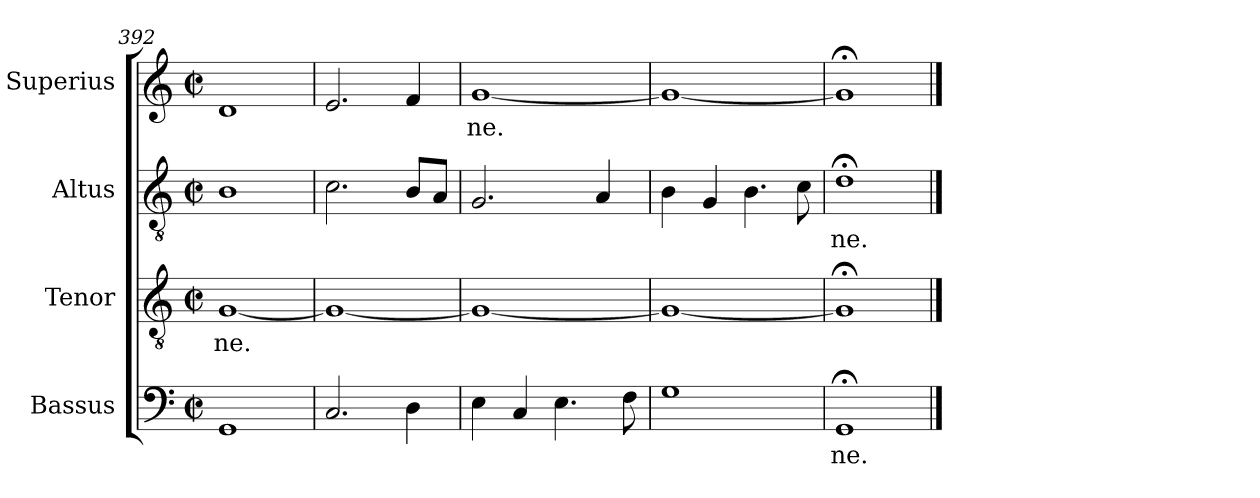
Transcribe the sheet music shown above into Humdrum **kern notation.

**kern	**text	**kern	**text	**kern	**text	**kern	**text
*part4	*part4	*part3	*part3	*part2	*part2	*part1	*part1
*staff4	*staff4	*staff3	*staff3	*staff2	*staff2	*staff1	*staff1
*I"Bassus	*	*I"Tenor	*	*I"Altus	*	*I"Superius	*
*I'B.	*	*I'T.	*	*I'A.	*	*I'S.	*
*clefF4	*	*clefGv2	*	*clefGv2	*	*clefG2	*
*	*	*ITrd7c12	*	*ITrd7c12	*	*	*
*M2/2	*	*M2/2	*	*M2/2	*	*M2/2	*
*met(c|)	*	*met(c|)	*	*met(c|)	*	*met(c|)	*
=392	=392	=392	=392	=392	=392	=392	=392
!	!	!	!LO:LY:b	!	!	!	!
1GG	.	[1GG	-ne.	1BB	.	1d	.
!!LO:LB:g=z
=393	=393	=393	=393	=393	=393	=393	=393
2.C/	.	1GG_	.	2.C\	.	2.e/	.
4D\	.	.	.	8BBL	.	4f/	.
.	.	.	.	8AAJ	.	.	.
=394	=394	=394	=394	=394	=394	=394	=394
!	!	!	!	!	!	!	!LO:LY:b
4E\	.	1GG_	.	2.GG/	.	[1g	-ne.
4C/	.	.	.	.	.	.	.
4.E\	.	.	.	.	.	.	.
.	.	.	.	4AA/	.	.	.
8F\	.	.	.	.	.	.	.
=395	=395	=395	=395	=395	=395	=395	=395
1G	.	1GG_	.	4BB\	.	1g_	.
.	.	.	.	4GG/	.	.	.
.	.	.	.	4.BB\	.	.	.
.	.	.	.	8C\	.	.	.
=396	=396	=396	=396	=396	=396	=396	=396
!	!LO:LY:b	!	!	!	!LO:LY:b	!	!
1GG;<	-ne.	1GG;<]	.	1D;<	-ne.	1g;<]	.
==	==	==	==	==	==	==	==
*-	*-	*-	*-	*-	*-	*-	*-
